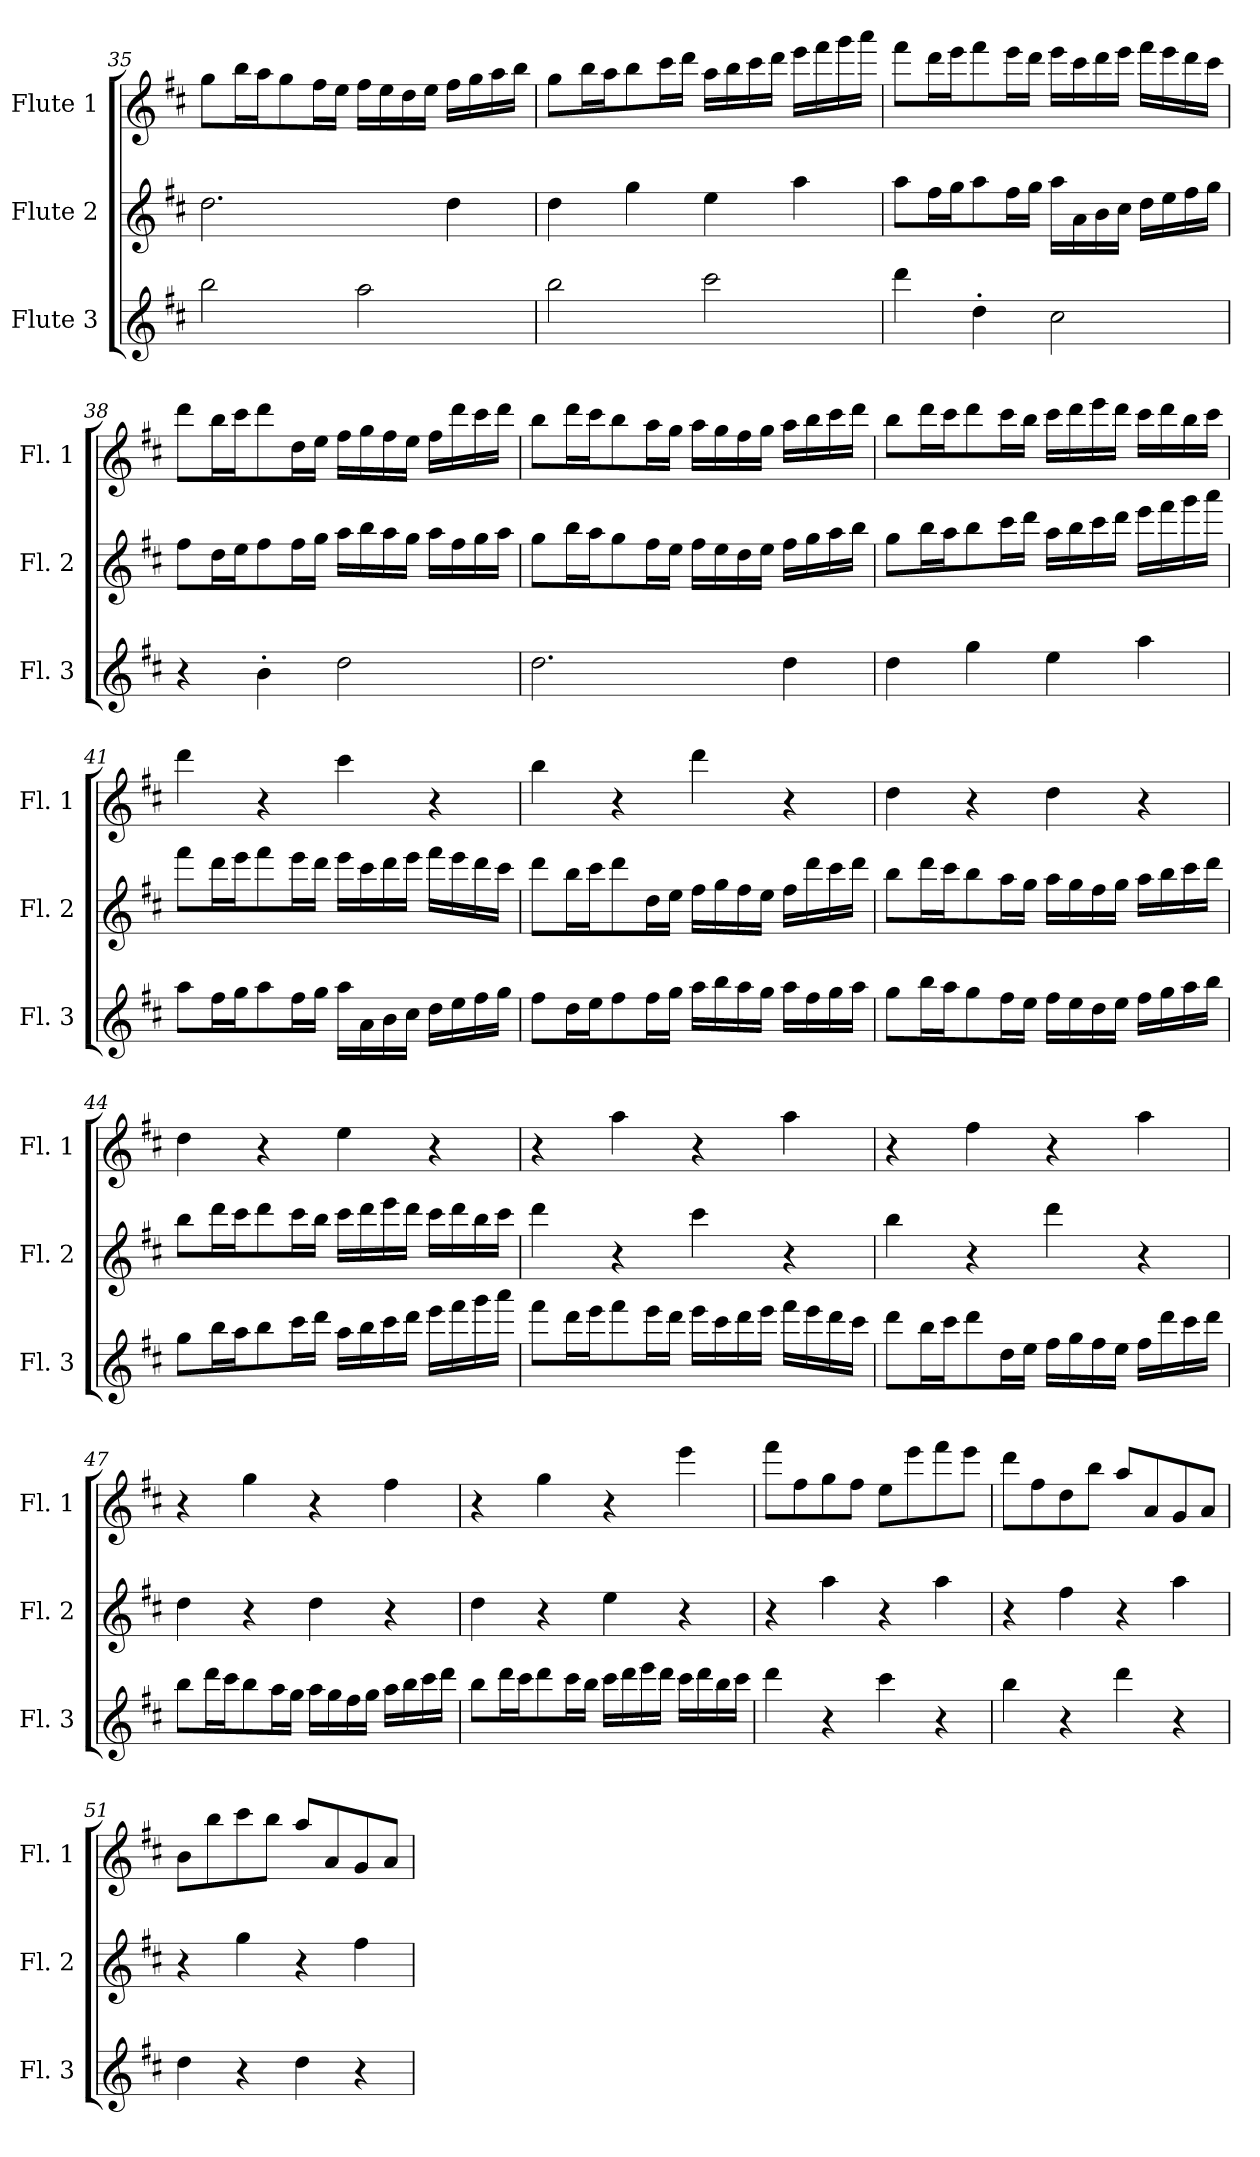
**kern	**kern	**kern
*part3	*part2	*part1
*staff3	*staff2	*staff1
*I"Flute 3	*I"Flute 2	*I"Flute 1
*I'Fl. 3	*I'Fl. 2	*I'Fl. 1
*clefG2	*clefG2	*clefG2
*k[f#c#]	*k[f#c#]	*k[f#c#]
*D:	*D:	*D:
=35	=35	=35
2bb\	2.dd\	8gg\L
.	.	16bb\L
.	.	16aa\J
.	.	8gg\
.	.	16ff#\L
.	.	16ee\JJ
2aa\	.	16ff#\LL
.	.	16ee\
.	.	16dd\
.	.	16ee\JJ
.	4dd\	16ff#\LL
.	.	16gg\
.	.	16aa\
.	.	16bb\JJ
=36	=36	=36
2bb\	4dd\	8gg\L
.	.	16bb\L
.	.	16aa\J
.	4gg\	8bb\
.	.	16ccc#\L
.	.	16ddd\JJ
2ccc#\	4ee\	16aa\LL
.	.	16bb\
.	.	16ccc#\
.	.	16ddd\JJ
.	4aa\	16eee\LL
.	.	16fff#\
.	.	16ggg\
.	.	16aaa\JJ
!!LO:LB:g=z
=37	=37	=37
4ddd\	8aa\L	8fff#\L
.	16ff#\L	16ddd\L
.	16gg\J	16eee\J
4dd'\	8aa\	8fff#\
.	16ff#\L	16eee\L
.	16gg\JJ	16ddd\JJ
2cc#\	16aa\LL	16eee\LL
.	16a\	16ccc#\
.	16b\	16ddd\
.	16cc#\JJ	16eee\JJ
.	16dd\LL	16fff#\LL
.	16ee\	16eee\
.	16ff#\	16ddd\
.	16gg\JJ	16ccc#\JJ
=38	=38	=38
4r	8ff#\L	8ddd\L
.	16dd\L	16bb\L
.	16ee\J	16ccc#\J
4b'\	8ff#\	8ddd\
.	16ff#\L	16dd\L
.	16gg\JJ	16ee\JJ
2dd\	16aa\LL	16ff#\LL
.	16bb\	16gg\
.	16aa\	16ff#\
.	16gg\JJ	16ee\JJ
.	16aa\LL	16ff#\LL
.	16ff#\	16ddd\
.	16gg\	16ccc#\
.	16aa\JJ	16ddd\JJ
=39	=39	=39
2.dd\	8gg\L	8bb\L
.	16bb\L	16ddd\L
.	16aa\J	16ccc#\J
.	8gg\	8bb\
.	16ff#\L	16aa\L
.	16ee\JJ	16gg\JJ
.	16ff#\LL	16aa\LL
.	16ee\	16gg\
.	16dd\	16ff#\
.	16ee\JJ	16gg\JJ
4dd\	16ff#\LL	16aa\LL
.	16gg\	16bb\
.	16aa\	16ccc#\
.	16bb\JJ	16ddd\JJ
!!LO:PB:g=z
=40	=40	=40
4dd\	8gg\L	8bb\L
.	16bb\L	16ddd\L
.	16aa\J	16ccc#\J
4gg\	8bb\	8ddd\
.	16ccc#\L	16ccc#\L
.	16ddd\JJ	16bb\JJ
4ee\	16aa\LL	16ccc#\LL
.	16bb\	16ddd\
.	16ccc#\	16eee\
.	16ddd\JJ	16ddd\JJ
4aa\	16eee\LL	16ccc#\LL
.	16fff#\	16ddd\
.	16ggg\	16bb\
.	16aaa\JJ	16ccc#\JJ
=41	=41	=41
8aa\L	8fff#\L	4ddd\
16ff#\L	16ddd\L	.
16gg\J	16eee\J	.
8aa\	8fff#\	4r
16ff#\L	16eee\L	.
16gg\JJ	16ddd\JJ	.
16aa\LL	16eee\LL	4ccc#\
16a\	16ccc#\	.
16b\	16ddd\	.
16cc#\JJ	16eee\JJ	.
16dd\LL	16fff#\LL	4r
16ee\	16eee\	.
16ff#\	16ddd\	.
16gg\JJ	16ccc#\JJ	.
=42	=42	=42
8ff#\L	8ddd\L	4bb\
16dd\L	16bb\L	.
16ee\J	16ccc#\J	.
8ff#\	8ddd\	4r
16ff#\L	16dd\L	.
16gg\JJ	16ee\JJ	.
16aa\LL	16ff#\LL	4ddd\
16bb\	16gg\	.
16aa\	16ff#\	.
16gg\JJ	16ee\JJ	.
16aa\LL	16ff#\LL	4r
16ff#\	16ddd\	.
16gg\	16ccc#\	.
16aa\JJ	16ddd\JJ	.
!!LO:LB:g=z
=43	=43	=43
8gg\L	8bb\L	4dd\
16bb\L	16ddd\L	.
16aa\J	16ccc#\J	.
8gg\	8bb\	4r
16ff#\L	16aa\L	.
16ee\JJ	16gg\JJ	.
16ff#\LL	16aa\LL	4dd\
16ee\	16gg\	.
16dd\	16ff#\	.
16ee\JJ	16gg\JJ	.
16ff#\LL	16aa\LL	4r
16gg\	16bb\	.
16aa\	16ccc#\	.
16bb\JJ	16ddd\JJ	.
=44	=44	=44
8gg\L	8bb\L	4dd\
16bb\L	16ddd\L	.
16aa\J	16ccc#\J	.
8bb\	8ddd\	4r
16ccc#\L	16ccc#\L	.
16ddd\JJ	16bb\JJ	.
16aa\LL	16ccc#\LL	4ee\
16bb\	16ddd\	.
16ccc#\	16eee\	.
16ddd\JJ	16ddd\JJ	.
16eee\LL	16ccc#\LL	4r
16fff#\	16ddd\	.
16ggg\	16bb\	.
16aaa\JJ	16ccc#\JJ	.
=45	=45	=45
8fff#\L	4ddd\	4r
16ddd\L	.	.
16eee\J	.	.
8fff#\	4r	4aa\
16eee\L	.	.
16ddd\JJ	.	.
16eee\LL	4ccc#\	4r
16ccc#\	.	.
16ddd\	.	.
16eee\JJ	.	.
16fff#\LL	4r	4aa\
16eee\	.	.
16ddd\	.	.
16ccc#\JJ	.	.
!!LO:LB:g=z
=46	=46	=46
8ddd\L	4bb\	4r
16bb\L	.	.
16ccc#\J	.	.
8ddd\	4r	4ff#\
16dd\L	.	.
16ee\JJ	.	.
16ff#\LL	4ddd\	4r
16gg\	.	.
16ff#\	.	.
16ee\JJ	.	.
16ff#\LL	4r	4aa\
16ddd\	.	.
16ccc#\	.	.
16ddd\JJ	.	.
=47	=47	=47
8bb\L	4dd\	4r
16ddd\L	.	.
16ccc#\J	.	.
8bb\	4r	4gg\
16aa\L	.	.
16gg\JJ	.	.
16aa\LL	4dd\	4r
16gg\	.	.
16ff#\	.	.
16gg\JJ	.	.
16aa\LL	4r	4ff#\
16bb\	.	.
16ccc#\	.	.
16ddd\JJ	.	.
=48	=48	=48
8bb\L	4dd\	4r
16ddd\L	.	.
16ccc#\J	.	.
8ddd\	4r	4gg\
16ccc#\L	.	.
16bb\JJ	.	.
16ccc#\LL	4ee\	4r
16ddd\	.	.
16eee\	.	.
16ddd\JJ	.	.
16ccc#\LL	4r	4eee\
16ddd\	.	.
16bb\	.	.
16ccc#\JJ	.	.
!!LO:LB:g=z
=49	=49	=49
4ddd\	4r	8fff#\L
.	.	8ff#\
4r	4aa\	8gg\
.	.	8ff#\J
4ccc#\	4r	8ee\L
.	.	8eee\
4r	4aa\	8fff#\
.	.	8eee\J
=50	=50	=50
4bb\	4r	8ddd\L
.	.	8ff#\
4r	4ff#\	8dd\
.	.	8bb\J
4ddd\	4r	8aa/L
.	.	8a/
4r	4aa\	8g/
.	.	8a/J
=51	=51	=51
4dd\	4r	8b\L
.	.	8bb\
4r	4gg\	8ccc#\
.	.	8bb\J
4dd\	4r	8aa/L
.	.	8a/
4r	4ff#\	8g/
.	.	8a/J
=	=	=
*-	*-	*-
